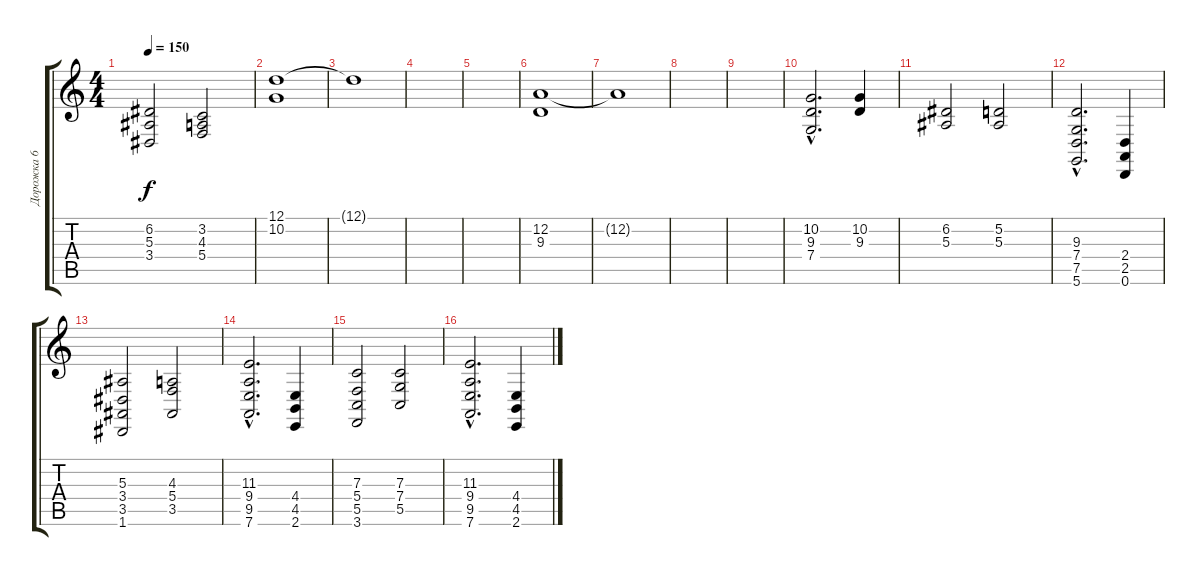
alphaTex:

\track ("Дорожка 6" "Дорожка 6") {instrument choiraahs}
\staff {score tabs}
\tuning (D4 A3 F3 C3 G2 D2) {hide}
\ts (4 4)
\tempo 150
\clef g2
\ks c
(6.2 5.3 3.4).2{dy f} (3.2 4.3 5.4).2 |
(12.1 10.2).1 |
12.1{t}.1 |
|
|
(12.2 9.3).1 |
12.2{t}.1 |
|
|
(10.2{hac} 9.3{hac} 7.4{hac}).2{d} (10.2 9.3).4 |
(6.2 5.3).2 (5.2 5.3).2 |
(9.3{hac} 7.4{hac} 7.5{hac} 5.6{hac}).2{d} (2.4 2.5 0.6).4 |
(5.3 3.4 3.5 1.6).2 (4.3 5.4 3.5).2 |
(11.3{hac} 9.4{hac} 9.5{hac} 7.6{hac}).2{d} (4.4 4.5 2.6).4 |
(7.3 5.4 5.5 3.6).2 (7.3 7.4 5.5).2 |
(11.3{hac} 9.4{hac} 9.5{hac} 7.6{hac}).2{d} (4.4 4.5 2.6).4
